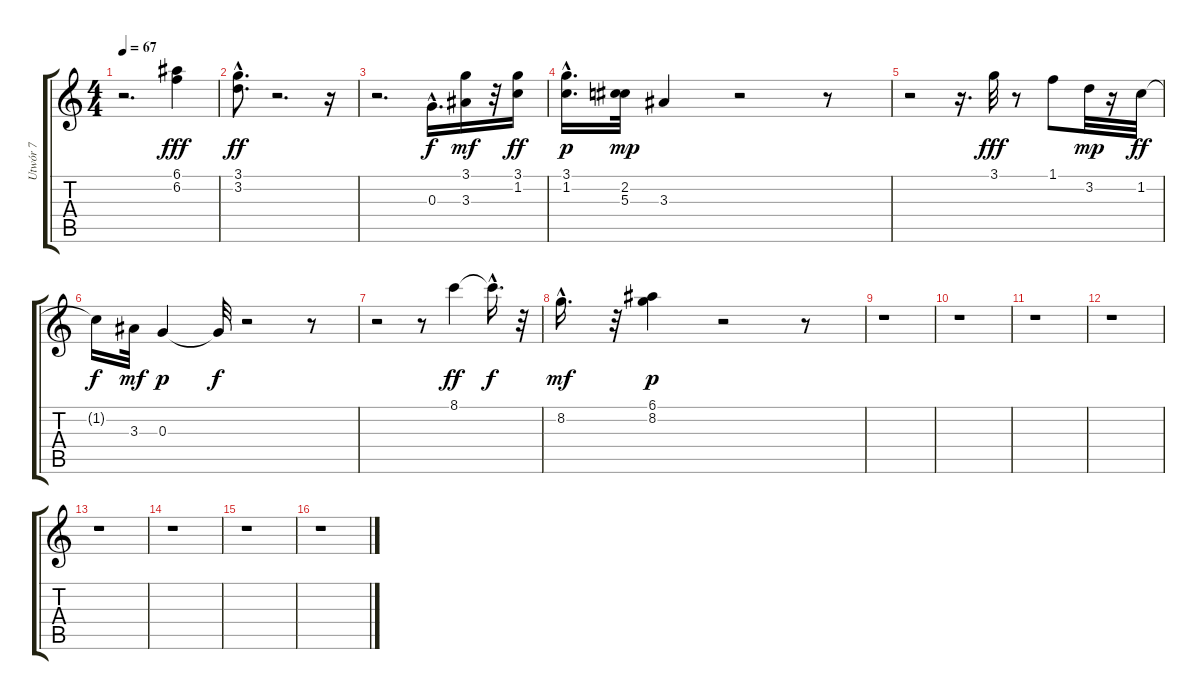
\track ("Utwór 7" "Utwór 7") {instrument electricguitarjazz}
\staff {score tabs}
\tuning (E4 B3 G3 D3 A2 E2) {hide}
\ts (4 4)
\tempo 67
\clef g2
\ks c
r.2{d dy fff} (6.1 6.2).4 |
(3.1{hac} 3.2{hac}).8{d dy ff} r.2{d} r.16 |
r.2{d} 0.3{hac}.16{d dy f} (3.1 3.3).16{dy mf} r.32 (3.1 1.2).16{dy ff} |
(3.1{hac} 1.2{hac}).16{d dy p} (2.2 5.3).32{dy mp} 3.3.4 r.2 r.8 |
r.2 r.16{d} 3.1.32{dy fff} r.8 1.1.8 3.2.32{dy mp} r.16 1.2.32{dy ff} |
1.2{t}.16{dy f} 3.3.32{dy mf} 0.3.4{dy p} 0.3{t}.32{dy f} r.2 r.8 |
r.2 r.8 8.1.4{dy ff} 8.1{hac t}.16{d dy f} r.32 |
8.2{hac}.16{d dy mf} r.32 (6.1 8.2).4{dy p} r.2 r.8 |
r.1 |
r.1 |
r.1 |
r.1 |
r.1 |
r.1 |
r.1 |
r.1
